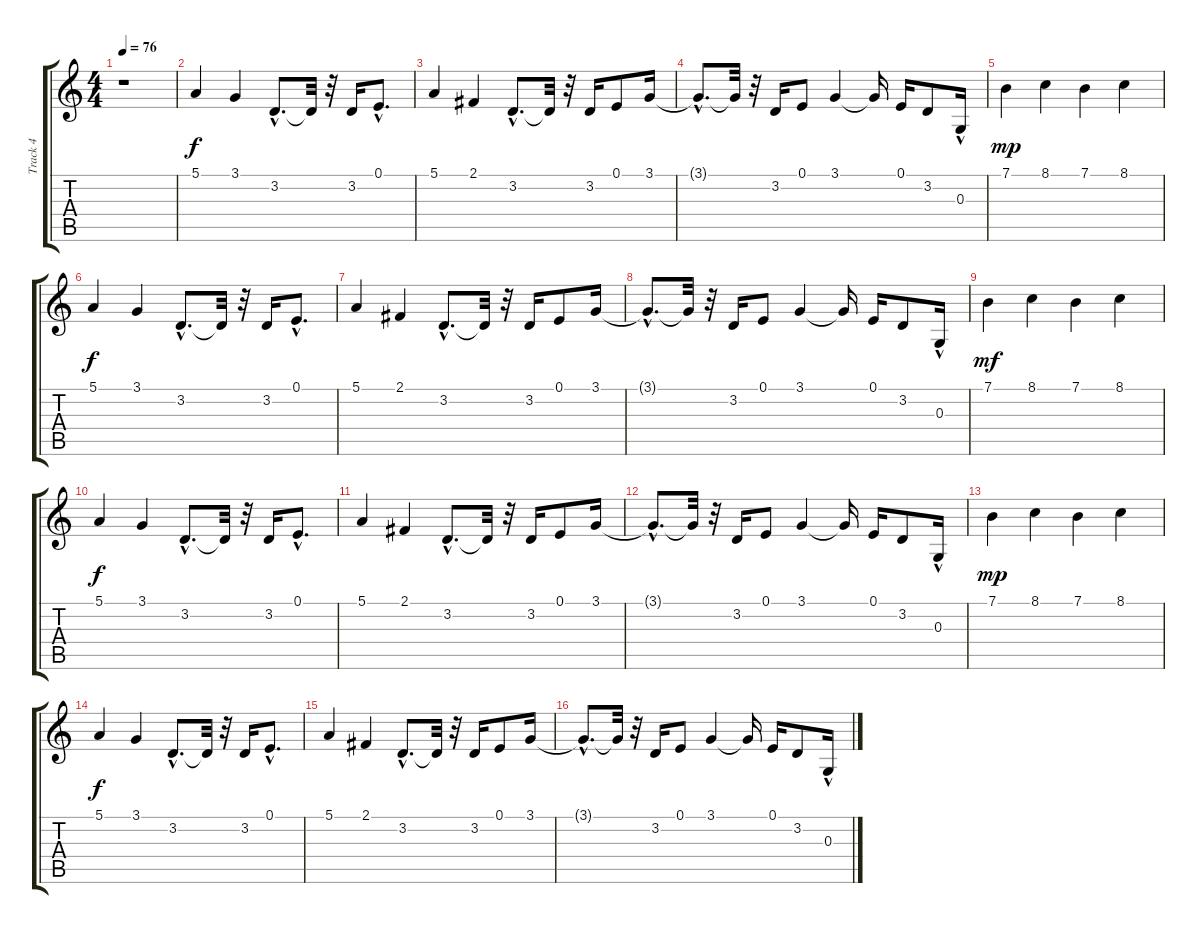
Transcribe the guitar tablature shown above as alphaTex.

\track ("Track 4" "Track 4") {instrument stringensemble1}
\staff {score tabs}
\tuning (E4 B3 G3 D3 A2 E2) {hide}
\ts (4 4)
\tempo 76
\clef g2
\ks c
r.1{dy p} |
5.1.4{dy f} 3.1.4 3.2{hac}.8{d} 3.2{t}.32 r.32 3.2.16 0.1{hac}.8{d} |
5.1.4 2.1.4 3.2{hac}.8{d} 3.2{t}.32 r.32 3.2.16 0.1.8 3.1.16 |
3.1{hac t}.8{d} 3.1{t}.32 r.32 3.2.16 0.1.8 3.1.4 3.1{t}.16 0.1.16 3.2.8 0.3{hac}.16 |
7.1.4{dy mp} 8.1.4 7.1.4 8.1.4 |
5.1.4{dy f} 3.1.4 3.2{hac}.8{d} 3.2{t}.32 r.32 3.2.16 0.1{hac}.8{d} |
5.1.4 2.1.4 3.2{hac}.8{d} 3.2{t}.32 r.32 3.2.16 0.1.8 3.1.16 |
3.1{hac t}.8{d} 3.1{t}.32 r.32 3.2.16 0.1.8 3.1.4 3.1{t}.16 0.1.16 3.2.8 0.3{hac}.16 |
7.1.4{dy mf} 8.1.4 7.1.4 8.1.4 |
5.1.4{dy f} 3.1.4 3.2{hac}.8{d} 3.2{t}.32 r.32 3.2.16 0.1{hac}.8{d} |
5.1.4 2.1.4 3.2{hac}.8{d} 3.2{t}.32 r.32 3.2.16 0.1.8 3.1.16 |
3.1{hac t}.8{d} 3.1{t}.32 r.32 3.2.16 0.1.8 3.1.4 3.1{t}.16 0.1.16 3.2.8 0.3{hac}.16 |
7.1.4{dy mp} 8.1.4 7.1.4 8.1.4 |
5.1.4{dy f} 3.1.4 3.2{hac}.8{d} 3.2{t}.32 r.32 3.2.16 0.1{hac}.8{d} |
5.1.4 2.1.4 3.2{hac}.8{d} 3.2{t}.32 r.32 3.2.16 0.1.8 3.1.16 |
3.1{hac t}.8{d} 3.1{t}.32 r.32 3.2.16 0.1.8 3.1.4 3.1{t}.16 0.1.16 3.2.8 0.3{hac}.16
